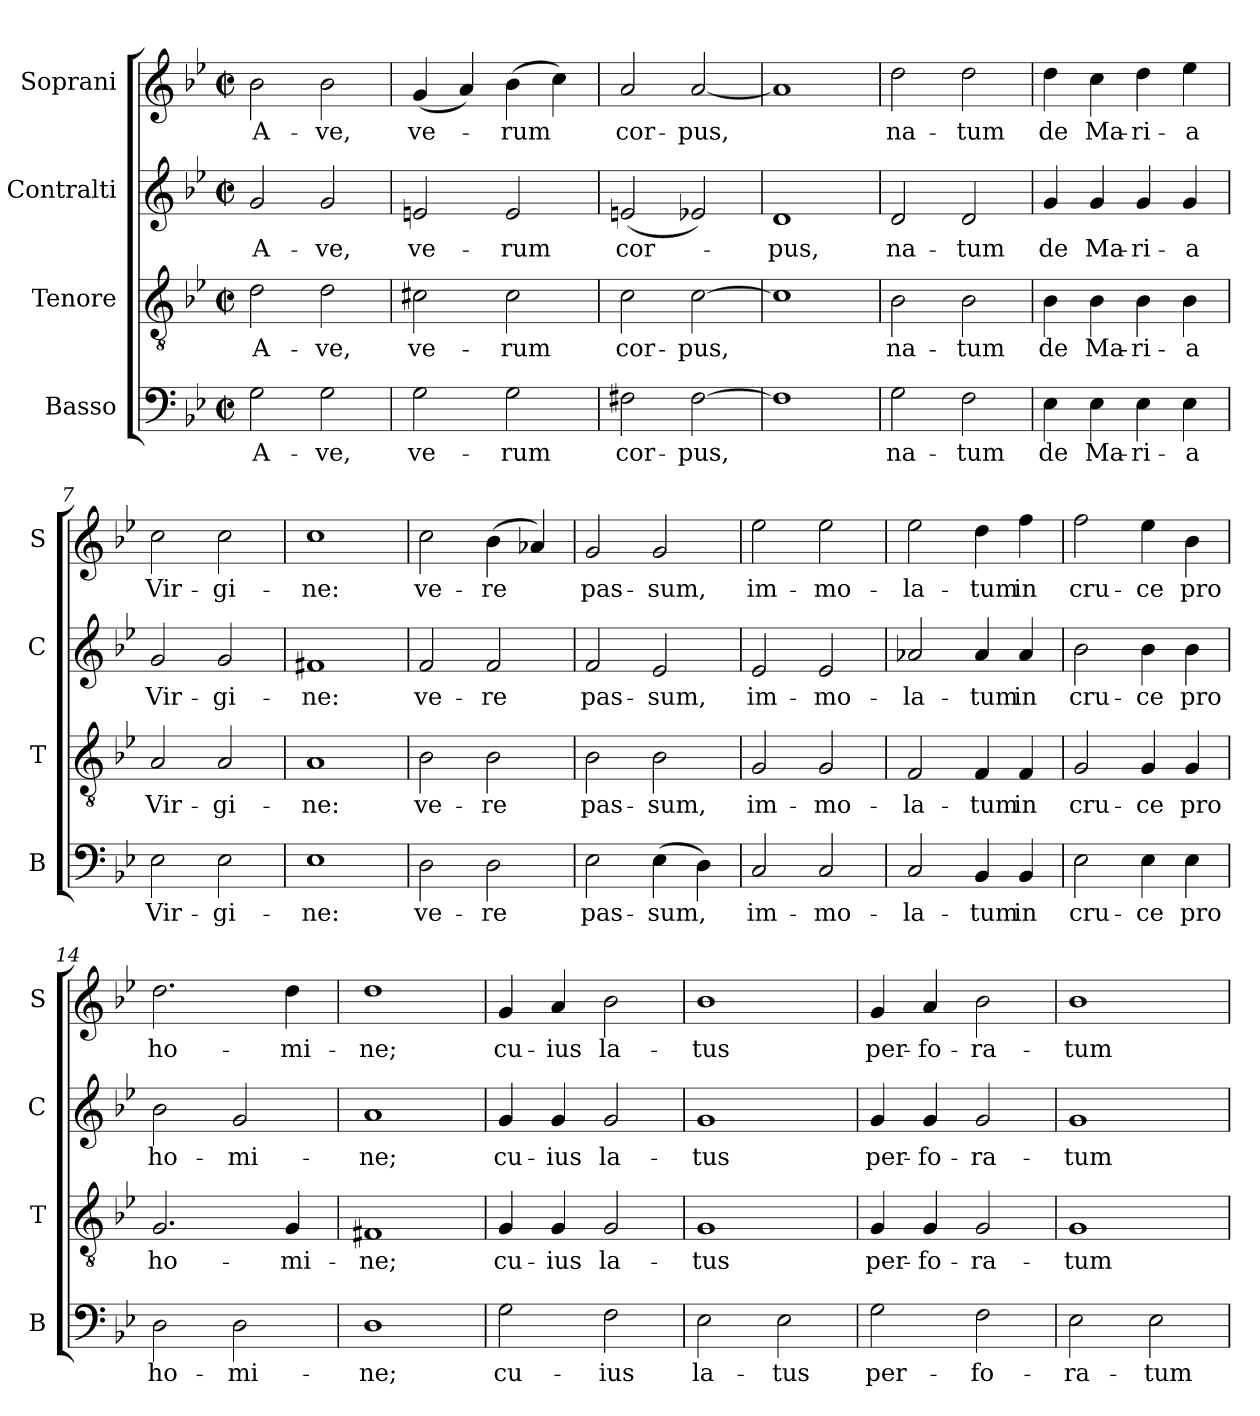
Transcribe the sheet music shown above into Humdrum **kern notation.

**kern	**text	**kern	**text	**kern	**text	**kern	**text
*part4	*part4	*part3	*part3	*part2	*part2	*part1	*part1
*staff4	*staff4	*staff3	*staff3	*staff2	*staff2	*staff1	*staff1
*I"Basso	*	*I"Tenore	*	*I"Contralti	*	*I"Soprani	*
*I'B	*	*I'T	*	*I'C	*	*I'S	*
*clefF4	*	*clefGv2	*	*clefG2	*	*clefG2	*
*k[b-e-]	*	*k[b-e-]	*	*k[b-e-]	*	*k[b-e-]	*
*B-:	*	*B-:	*	*B-:	*	*B-:	*
*M2/2	*	*M2/2	*	*M2/2	*	*M2/2	*
*met(c|)	*	*met(c|)	*	*met(c|)	*	*met(c|)	*
=1	=1	=1	=1	=1	=1	=1	=1
!	!LO:LY:b	!	!LO:LY:b	!	!LO:LY:b	!	!LO:LY:b
2G\	A-	2d\	A-	2g/	A-	2b-\	A-
!	!LO:LY:b	!	!LO:LY:b	!	!LO:LY:b	!	!LO:LY:b
2G\	-ve,	2d\	-ve,	2g/	-ve,	2b-\	-ve,
=2	=2	=2	=2	=2	=2	=2	=2
!	!LO:LY:b	!	!LO:LY:b	!	!LO:LY:b	!	!LO:LY:b
2G\	ve-	2c#X\	ve-	2en/	ve-	(<4g/	ve-
.	.	.	.	.	.	4a/)	.
!	!LO:LY:b	!	!LO:LY:b	!	!LO:LY:b	!	!LO:LY:b
2G\	-rum	2c#\	-rum	2e/	-rum	(>4b-\	-rum
.	.	.	.	.	.	4cc\)	.
=3	=3	=3	=3	=3	=3	=3	=3
!	!LO:LY:b	!	!LO:LY:b	!	!LO:LY:b	!	!LO:LY:b
2F#X\	cor-	2c\	cor-	(<2en/	cor-	2a/	cor-
!	!LO:LY:b	!	!LO:LY:b	!	!	!	!LO:LY:b
[>2F#\	-pus,	[>2c\	-pus,	2e-X/)	.	[<2a/	-pus,
=4	=4	=4	=4	=4	=4	=4	=4
!	!	!	!	!	!LO:LY:b	!	!
1F#]	.	1c]	.	1d	-pus,	1a]	.
=5	=5	=5	=5	=5	=5	=5	=5
!	!LO:LY:b	!	!LO:LY:b	!	!LO:LY:b	!	!LO:LY:b
2G\	na-	2B-\	na-	2d/	na-	2dd\	na-
!	!LO:LY:b	!	!LO:LY:b	!	!LO:LY:b	!	!LO:LY:b
2F\	-tum	2B-\	-tum	2d/	-tum	2dd\	-tum
!!LO:LB:g=z
=6	=6	=6	=6	=6	=6	=6	=6
!	!LO:LY:b	!	!LO:LY:b	!	!LO:LY:b	!	!LO:LY:b
4E-\	de	4B-\	de	4g/	de	4dd\	de
!	!LO:LY:b	!	!LO:LY:b	!	!LO:LY:b	!	!LO:LY:b
4E-\	Ma-	4B-\	Ma-	4g/	Ma-	4cc\	Ma-
!	!LO:LY:b	!	!LO:LY:b	!	!LO:LY:b	!	!LO:LY:b
4E-\	-ri-	4B-\	-ri-	4g/	-ri-	4dd\	-ri-
!	!LO:LY:b	!	!LO:LY:b	!	!LO:LY:b	!	!LO:LY:b
4E-\	-a	4B-\	-a	4g/	-a	4ee-\	-a
=7	=7	=7	=7	=7	=7	=7	=7
!	!LO:LY:b	!	!LO:LY:b	!	!LO:LY:b	!	!LO:LY:b
2E-\	Vir-	2A/	Vir-	2g/	Vir-	2cc\	Vir-
!	!LO:LY:b	!	!LO:LY:b	!	!LO:LY:b	!	!LO:LY:b
2E-\	-gi-	2A/	-gi-	2g/	-gi-	2cc\	-gi-
=8	=8	=8	=8	=8	=8	=8	=8
!	!LO:LY:b	!	!LO:LY:b	!	!LO:LY:b	!	!LO:LY:b
1E-	-ne:	1A	-ne:	1f#X	-ne:	1cc	-ne:
=9	=9	=9	=9	=9	=9	=9	=9
!	!LO:LY:b	!	!LO:LY:b	!	!LO:LY:b	!	!LO:LY:b
2D\	ve-	2B-\	ve-	2f/	ve-	2cc\	ve-
!	!LO:LY:b	!	!LO:LY:b	!	!LO:LY:b	!	!LO:LY:b
2D\	-re	2B-\	-re	2f/	-re	(>4b-\	-re
.	.	.	.	.	.	4a-X/)	.
=10	=10	=10	=10	=10	=10	=10	=10
!	!LO:LY:b	!	!LO:LY:b	!	!LO:LY:b	!	!LO:LY:b
2E-\	pas-	2B-\	pas-	2f/	pas-	2g/	pas-
!	!LO:LY:b	!	!LO:LY:b	!	!LO:LY:b	!	!LO:LY:b
(>4E-\	-sum,	2B-\	-sum,	2e-/	-sum,	2g/	-sum,
4D\)	.	.	.	.	.	.	.
!!LO:PB:g=z
=11	=11	=11	=11	=11	=11	=11	=11
!	!LO:LY:b	!	!LO:LY:b	!	!LO:LY:b	!	!LO:LY:b
2C/	im-	2G/	im-	2e-/	im-	2ee-\	im-
!	!LO:LY:b	!	!LO:LY:b	!	!LO:LY:b	!	!LO:LY:b
2C/	-mo-	2G/	-mo-	2e-/	-mo-	2ee-\	-mo-
=12	=12	=12	=12	=12	=12	=12	=12
!	!LO:LY:b	!	!LO:LY:b	!	!LO:LY:b	!	!LO:LY:b
2C/	-la-	2F/	-la-	2a-X/	-la-	2ee-\	-la-
!	!LO:LY:b	!	!LO:LY:b	!	!LO:LY:b	!	!LO:LY:b
4BB-/	-tum	4F/	-tum	4a-/	-tum	4dd\	-tum
!	!LO:LY:b	!	!LO:LY:b	!	!LO:LY:b	!	!LO:LY:b
4BB-/	in	4F/	in	4a-/	in	4ff\	in
=13	=13	=13	=13	=13	=13	=13	=13
!	!LO:LY:b	!	!LO:LY:b	!	!LO:LY:b	!	!LO:LY:b
2E-\	cru-	2G/	cru-	2b-\	cru-	2ff\	cru-
!	!LO:LY:b	!	!LO:LY:b	!	!LO:LY:b	!	!LO:LY:b
4E-\	-ce	4G/	-ce	4b-\	-ce	4ee-\	-ce
!	!LO:LY:b	!	!LO:LY:b	!	!LO:LY:b	!	!LO:LY:b
4E-\	pro	4G/	pro	4b-\	pro	4b-\	pro
=14	=14	=14	=14	=14	=14	=14	=14
!	!LO:LY:b	!	!LO:LY:b	!	!LO:LY:b	!	!LO:LY:b
2D\	ho-	2.G/	ho-	2b-\	ho-	2.dd\	ho-
!	!LO:LY:b	!	!	!	!LO:LY:b	!	!
2D\	-mi-	.	.	2g/	-mi-	.	.
!	!	!	!LO:LY:b	!	!	!	!LO:LY:b
.	.	4G/	-mi-	.	.	4dd\	-mi-
=15	=15	=15	=15	=15	=15	=15	=15
!	!LO:LY:b	!	!LO:LY:b	!	!LO:LY:b	!	!LO:LY:b
1D	-ne;	1F#X	-ne;	1a	-ne;	1dd	-ne;
!!LO:PB:g=z
=16	=16	=16	=16	=16	=16	=16	=16
!	!LO:LY:b	!	!LO:LY:b	!	!LO:LY:b	!	!LO:LY:b
2G\	cu-	4G/	cu-	4g/	cu-	4g/	cu-
!	!	!	!LO:LY:b	!	!LO:LY:b	!	!LO:LY:b
.	.	4G/	-ius	4g/	-ius	4a/	-ius
!	!LO:LY:b	!	!LO:LY:b	!	!LO:LY:b	!	!LO:LY:b
2F\	-ius	2G/	la-	2g/	la-	2b-\	la-
=17	=17	=17	=17	=17	=17	=17	=17
!	!LO:LY:b	!	!LO:LY:b	!	!LO:LY:b	!	!LO:LY:b
2E-\	la-	1G	-tus	1g	-tus	1b-	-tus
!	!LO:LY:b	!	!	!	!	!	!
2E-\	-tus	.	.	.	.	.	.
=18	=18	=18	=18	=18	=18	=18	=18
!	!LO:LY:b	!	!LO:LY:b	!	!LO:LY:b	!	!LO:LY:b
2G\	per-	4G/	per-	4g/	per-	4g/	per-
!	!	!	!LO:LY:b	!	!LO:LY:b	!	!LO:LY:b
.	.	4G/	-fo-	4g/	-fo-	4a/	-fo-
!	!LO:LY:b	!	!LO:LY:b	!	!LO:LY:b	!	!LO:LY:b
2F\	-fo-	2G/	-ra-	2g/	-ra-	2b-\	-ra-
=19	=19	=19	=19	=19	=19	=19	=19
!	!LO:LY:b	!	!LO:LY:b	!	!LO:LY:b	!	!LO:LY:b
2E-\	-ra-	1G	-tum	1g	-tum	1b-	-tum
!	!LO:LY:b	!	!	!	!	!	!
2E-\	-tum	.	.	.	.	.	.
=	=	=	=	=	=	=	=
*-	*-	*-	*-	*-	*-	*-	*-
